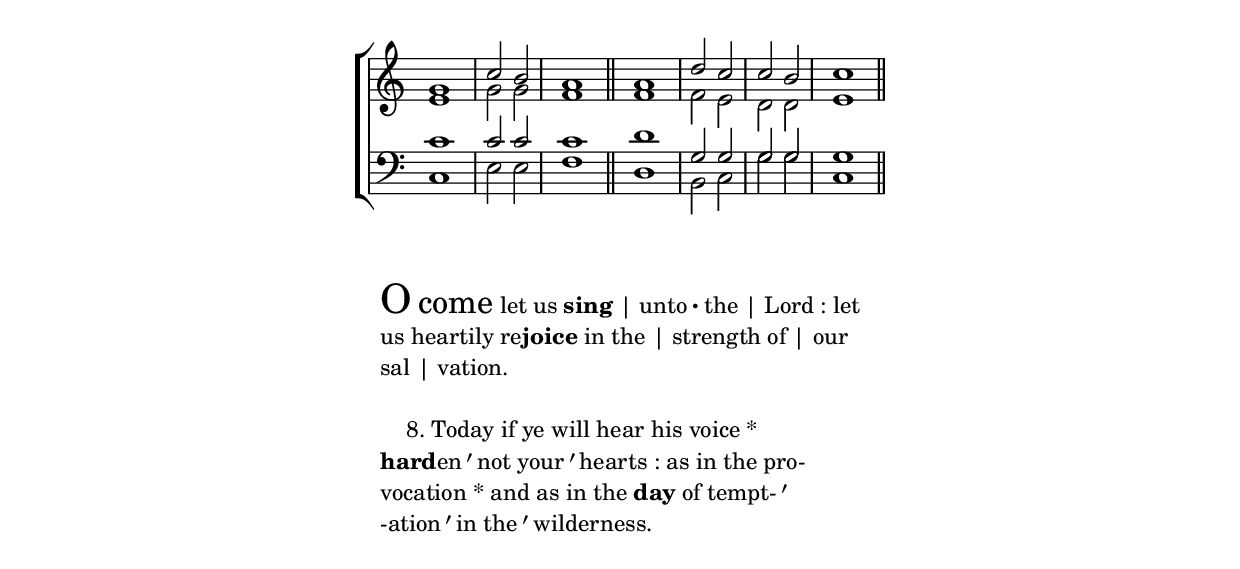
%% DO NOT EDIT this file manually; it is automatically
%% generated from LSR http://lsr.dsi.unimi.it
%% Make any changes in LSR itself, or in Documentation/snippets/new/ ,
%% and then run scripts/auxiliar/makelsr.py
%%
%% This file is in the public domain.
\version "2.14.0"

\header {
%% Translation of GIT committish: 4077120c18ac1dc490501b3d7d5886bc93e61a42
  texidocit = "
Questo modello mostra un modo di impostare un salmo anglicano. Fa vedere
anche come le strofe possono essere aggiunte come testo separato al di sotto
della musica.  Le due strofe sono scritte con stili diversi per illustrare
le varie possibilità.

"
  doctitleit = "Modello per salmo anglicano"

  lsrtags = "vocal-music, template"




%% Translation of GIT committish: 144cd434d02e6d90b2fb738eeee99119a7c5e1d2

  texidocde = "
Diese Vorlage zeigt eine Art, anglikanische Psalmengesänge zu setzen.  Hier
wird auch gezeigt, wie Strophen als einfacher Text unter den Noten hinzugefügt
werden können.  Zwei Strophen sind in unterschiedlicher Weise notiert um mehr
Möglichkeiten darzustellen.
"
  doctitlede = "Vorlage für anglikanischen Psalm"


%% Translation of GIT committish: 092f85605dcea69efff5ef31de4ff100346d6ef8

  texidocfr = "
Cet exemple illustre la manière de présenter un cantique tel qu'on le
trouve dans l'église anglicane.  Vous noterez comment sont ajoutés les
couplets indépendamment de la musique.  Dans le but de vous montrer
plusieurs styles, comparez le code des deux couplets.

"
  doctitlefr = "Psalmodie anglicane"


  texidoc = "
This template shows one way of setting out an Anglican psalm chant. It
also shows how the verses may be added as stand-alone text under the
music.  The two verses are coded in different styles to demonstrate
more possibilities.

"
  doctitle = "Anglican psalm template"
} % begin verbatim

SopranoMusic = \relative g' {
  g1 | c2 b | a1 | \bar "||"
  a1 | d2 c | c b | c1 | \bar "||"
}

AltoMusic = \relative c' {
  e1 | g2 g | f1 |
  f1 | f2 e | d d | e1 |
}

TenorMusic = \relative a {
  c1 | c2 c | c1 |
  d1 | g,2 g | g g | g1 |
}

BassMusic =  \relative c {
  c1 | e2 e | f1 |
  d1 | b2 c | g' g | c,1 |
}

global = {
  \time 2/2
}

dot = \markup {
  \raise #0.7 \musicglyph #"dots.dot"
}

tick = \markup {
  \raise #1 \fontsize #-5 \musicglyph #"scripts.rvarcomma"
}

% Use markup to center the chant on the page
\markup {
  \fill-line {
    \score {  % centered
      <<
        \new ChoirStaff <<
          \new Staff <<
            \global
            \clef "treble"
            \new Voice = "Soprano" <<
              \voiceOne
              \SopranoMusic
            >>
            \new Voice = "Alto" <<
              \voiceTwo
              \AltoMusic
            >>
          >>
          \new Staff <<
            \clef "bass"
            \global
            \new Voice = "Tenor" <<
              \voiceOne
              \TenorMusic
            >>
            \new Voice = "Bass" <<
              \voiceTwo
              \BassMusic
            >>
          >>
        >>
      >>
      \layout {
        \context {
          \Score
          \override SpacingSpanner
          #'base-shortest-duration = #(ly:make-moment 1 2)
        }
        \context {
          \Staff
          \remove "Time_signature_engraver"
        }
      }
    }  % End score
  }
}  % End markup

\markup {
  \fill-line {
    \column {
      \left-align {
        \null \null \null
        \line {
          \fontsize #5 O
          \fontsize #3 come
          let us \bold sing | unto \dot the | Lord : let
        }
        \line {
          us heartily
          \concat { re \bold joice }
          in the | strength of | our
        }
        \line {
          sal | vation.
        }
        \null
        \line {
          \hspace #2.5 8. Today if ye will hear his voice *
        }
        \line {
          \concat { \bold hard en }
          \tick not your \tick hearts : as in the pro-
        }
        \line {
          vocation * and as in the \bold day of tempt- \tick
        }
        \line {
          -ation \tick in the \tick wilderness.
        }
      }
    }
  }
}
